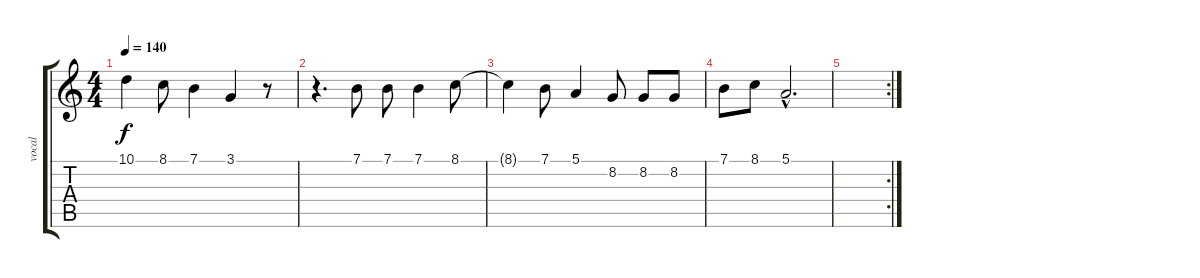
\track ("vocal" "vocal") {instrument synthvoice}
\staff {score tabs}
\tuning (E4 B3 G3 D3 A2 E2) {hide}
\ts (4 4)
\tempo 140
\clef g2
\ks c
10.1{t}.4{dy f} 8.1.8 7.1.4 3.1.4 r.8 |
r.4{d} 7.1.8 7.1.8 7.1.4 8.1.8 |
8.1{t}.4 7.1.8 5.1.4 8.2.8 8.2.8 8.2.8 |
7.1.8 8.1.8 5.1{hac}.2{d} |
\rc 2
